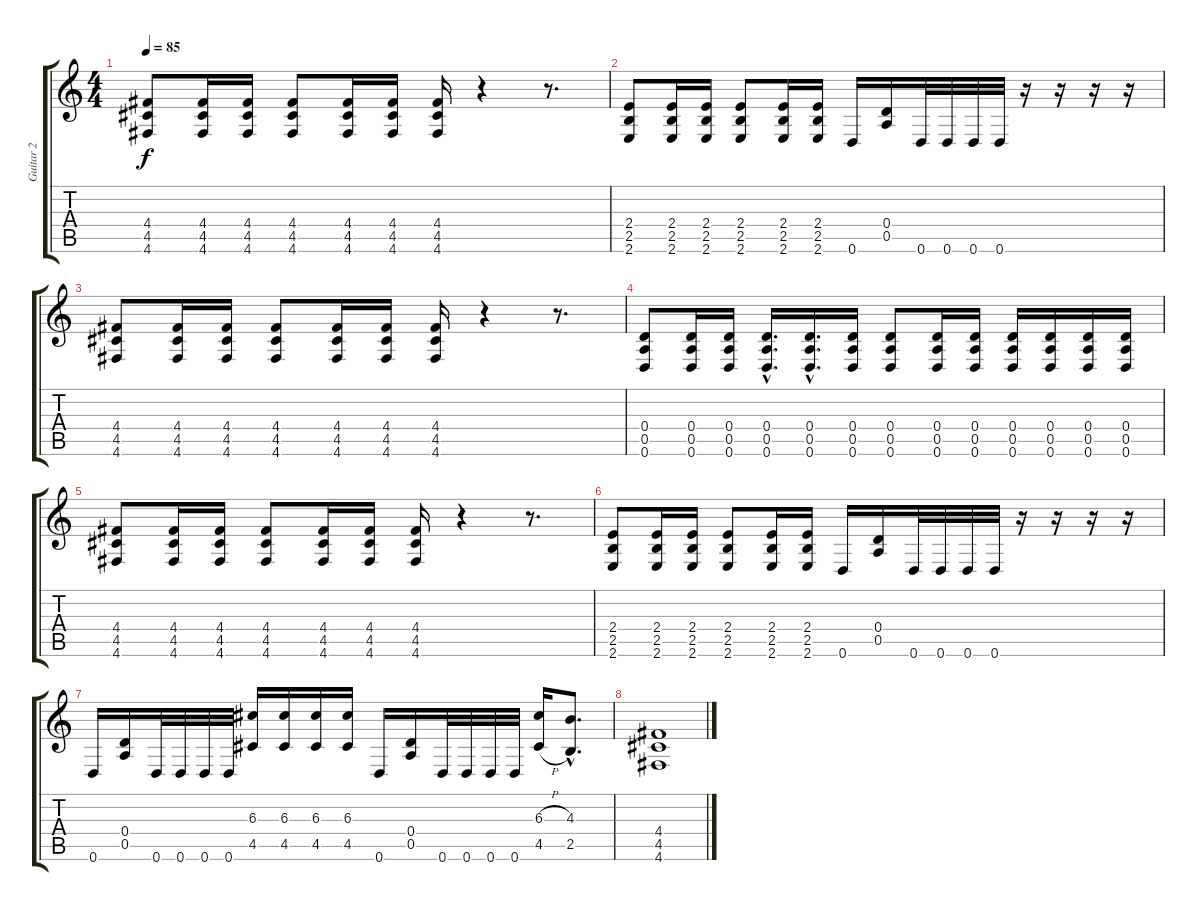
\track ("Guitar 2" "Guitar 2") {instrument overdrivenguitar}
\staff {score tabs}
\tuning (E4 B3 G3 D3 A2 D2) {hide}
\ts (4 4)
\tempo 85
\clef g2
\ks c
(4.4 4.5 4.6).8{dy f} (4.4 4.5 4.6).16 (4.4 4.5 4.6).16 (4.4 4.5 4.6).8 (4.4 4.5 4.6).16 (4.4 4.5 4.6).16 (4.4 4.5 4.6).16 r.4 r.8{d} |
(2.4 2.5 2.6).8 (2.4 2.5 2.6).16 (2.4 2.5 2.6).16 (2.4 2.5 2.6).8 (2.4 2.5 2.6).16 (2.4 2.5 2.6).16 0.6.16 (0.4 0.5).16 0.6.32 0.6.32 0.6.32 0.6.32 r.16 r.16 r.16 r.16 |
(4.4 4.5 4.6).8{volume 11} (4.4 4.5 4.6).16 (4.4 4.5 4.6).16 (4.4 4.5 4.6).8 (4.4 4.5 4.6).16 (4.4 4.5 4.6).16 (4.4 4.5 4.6).16 r.4 r.8{d} |
(0.4 0.5 0.6).8 (0.4 0.5 0.6).16 (0.4 0.5 0.6).16 (0.4{hac} 0.5{hac} 0.6{hac}).16{d} (0.4{hac} 0.5{hac} 0.6{hac}).16{d} (0.4 0.5 0.6).16 (0.4 0.5 0.6).8 (0.4 0.5 0.6).16 (0.4 0.5 0.6).16 (0.4 0.5 0.6).16 (0.4 0.5 0.6).16 (0.4 0.5 0.6).16 (0.4 0.5 0.6).16 |
(4.4 4.5 4.6).8 (4.4 4.5 4.6).16 (4.4 4.5 4.6).16 (4.4 4.5 4.6).8 (4.4 4.5 4.6).16 (4.4 4.5 4.6).16 (4.4 4.5 4.6).16 r.4 r.8{d} |
(2.4 2.5 2.6).8 (2.4 2.5 2.6).16 (2.4 2.5 2.6).16 (2.4 2.5 2.6).8 (2.4 2.5 2.6).16 (2.4 2.5 2.6).16 0.6.16 (0.4 0.5).16 0.6.32 0.6.32 0.6.32 0.6.32 r.16 r.16 r.16 r.16 |
0.6.16 (0.4 0.5).16 0.6.32 0.6.32 0.6.32 0.6.32 (6.3 4.5).16 (6.3 4.5).16 (6.3 4.5).16 (6.3 4.5).16 0.6.16 (0.4 0.5).16 0.6.32 0.6.32 0.6.32 0.6.32 (6.3{h} 4.5{h}).16 (4.3{hac} 2.5{hac}).8{d} |
(4.4 4.5 4.6).1
